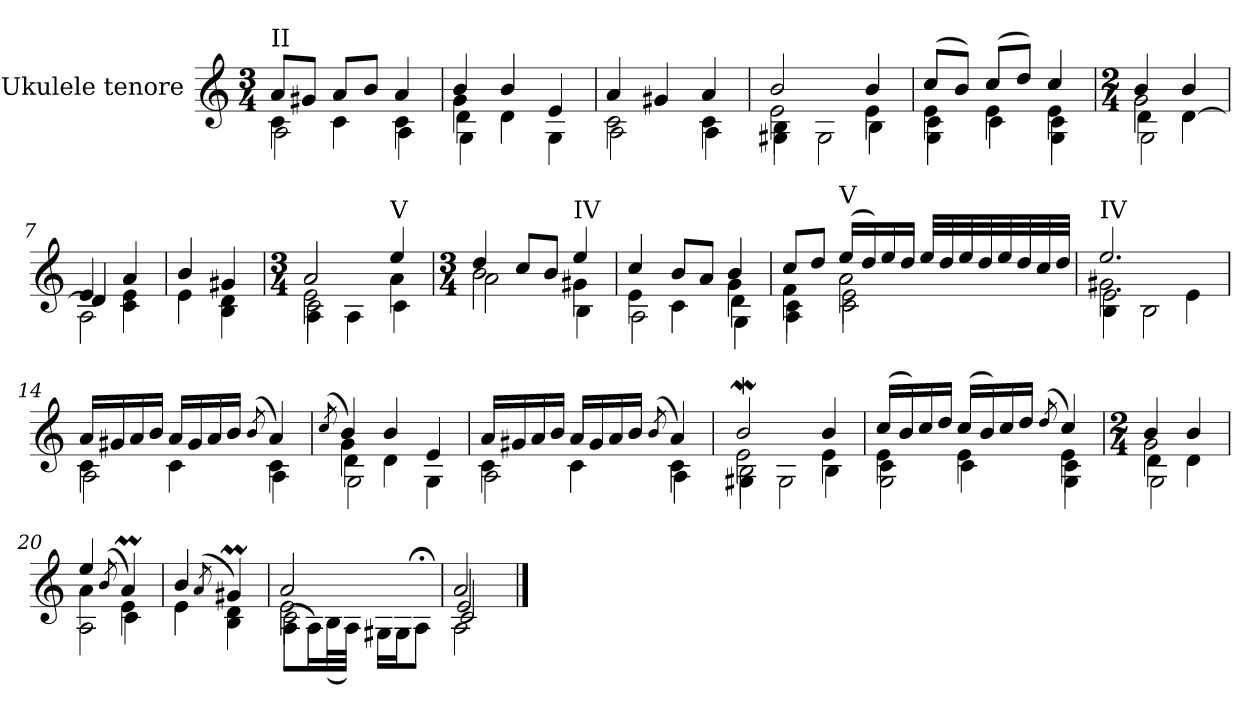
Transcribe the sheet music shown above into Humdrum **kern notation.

**kern
*part1
*staff1
*I"Ukulele tenore
*I'Uk. t.
*clefG2
*k[]
*M3/4
=1
*^
*	*^
!LO:TX:a:t=II	!	!
8a/L	4c<\	2A<\
8g#X/J	.	.
8a/L	4c\	.
8b/J	.	.
4a/	4c\	4A<\
=2	=2	=2
*	*	*^
4b/	4g\	4d\	4G\
4b/	2ryy	4d<\	4ryy
4e/	.	4ryy	4G<<\
*	*	*v	*v
=3	=3	=3
4a/	2c\	2A\
4g#X/	.	.
4a/	4c\	4A\
=4	=4	=4
*	*	*^
2b/	2e\	4B\	4G#X\
.	.	4ryy	2G#\
4b/	4e<\	4B\	.
=5	=5	=5	=5
(>8cc/L	4e\	4c\	4G\
8b/J)	.	.	.
(>8cc/L	4e\	4ryy	4c\
8dd/J)	.	.	.
4cc/	4e\	4c\	4G\
=6	=6	=6	=6
*M2/4	*	*	*
4b/	2g<\	4d<\	2G\
4b/	.	[4d<\	.
*	*	*v	*v
=7	=7	=7
4e/	4d/]	2A<<\
4a/	4c\<< 4e\<<	.
*	*v	*v
=8	=8
4b/	4e<<\
4g#X/	4B\<< 4d\<<
*v	*v
=9
*M3/4
*^
*	*^
*	*	*^
2a/	2e\	2c\	4A<\
.	.	.	4A\
!LO:TX:a:t=V	!	!	!
4ee/	4a<<<<<<\	4c<<<\	4ryy
!!LO:LB:g=z	!!	!!	!!
=10	=10	=10	=10
*M3/4	*	*	*
4dd/	2b<<\	2a<<\	2ryy
8cc/L	.	.	.
8b/J	.	.	.
!LO:TX:a:t=IV	!	!	!
4ee/	4ryy	4g#X<\	4B<\
=11	=11	=11	=11
4cc/	4e<\	2ryy	2A<\
8b/L	4c\	.	.
8a/J	.	.	.
4b/	4g<\	4d<\	4G\
=12	=12	=12	=12
8cc/L	4f<\	4c<\	4A<\
8dd/J	.	.	.
!LO:TX:a:t=V	!	!	!
(>16ee/LL	2a\	2e\	2c\
16dd/)	.	.	.
16ee/	.	.	.
16dd/JJ	.	.	.
32ee/LLL	.	.	.
32dd/	.	.	.
32ee/	.	.	.
32dd/	.	.	.
32ee/	.	.	.
32dd/	.	.	.
32cc/	.	.	.
32dd/JJJ	.	.	.
=13	=13	=13	=13
!LO:TX:a:t=IV	!	!	!
2.ee/	2.g#X\	2e\	4B\
.	.	.	2B\
.	.	4e\	.
*	*	*v	*v
=14	=14	=14
16a/LL	4c\	2A\
16g#X/	.	.
16a/	.	.
16b/JJ	.	.
16a/LL	4c\	.
16g#/	.	.
16a/	.	.
16b/JJ	.	.
(<8qb/	.	.
4a/)	4c\	4A\
*v	*v	*v
!!LO:LB:g=z
=15
(<8qcc/
*^
*	*^
*	*	*^
4b/)	4g\	4d\	2G\
4b/	2ryy	4d\	.
4e/	.	4ryy	4G\
*	*	*v	*v
=16	=16	=16
16a/LL	4c\	2A\
16g#X/	.	.
16a/	.	.
16b/JJ	.	.
16a/LL	4c\	.
16g#/	.	.
16a/	.	.
16b/JJ	.	.
(<8qb/	.	.
4a/)	4c\	4A\
=17	=17	=17
*	*	*^
2bW/	2e\	2B\	4G#X\
.	.	.	2G#\
4b/	4e\	4B\	.
=18	=18	=18	=18
(>16cc/LL	4e\	4c\	2G\
16b/)	.	.	.
16cc/	.	.	.
16dd/JJ	.	.	.
(>16cc/LL	4e\	4c\	.
16b/)	.	.	.
16cc/	.	.	.
16dd/JJ	.	.	.
(<8qdd/	.	.	.
4cc/)	4e\	4c\	4G\
=19	=19	=19	=19
*M2/4	*	*	*
4b/	2g\	4d\	2G\
4b/	.	4d<\	.
=20	=20	=20	=20
4ee/	4a<\	4ryy	2A\
(<8qb/	.	.	.
4aM/)	4e\	4c\	.
*	*	*v	*v
=21	=21	=21
4b/	4e<\	4ryy
(<8qa/	.	.
4g#Xm/)	4ryy	4B\ 4d\
!!LO:LB:g=z	!!	!!
=22	=22	=22
*	*	*^
2a/	2e\	(<2c\	8A\L
.	.	.	16A\L)
.	.	.	(>32B\L
.	.	.	32A\JJJ)
.	.	.	16G#X\LL
.	.	.	16G#\J
.	.	.	8A;<\J
=23	=23	=23	=23
2a/	2e/	2c/	2A\
*v	*v	*v	*v
==
*-
